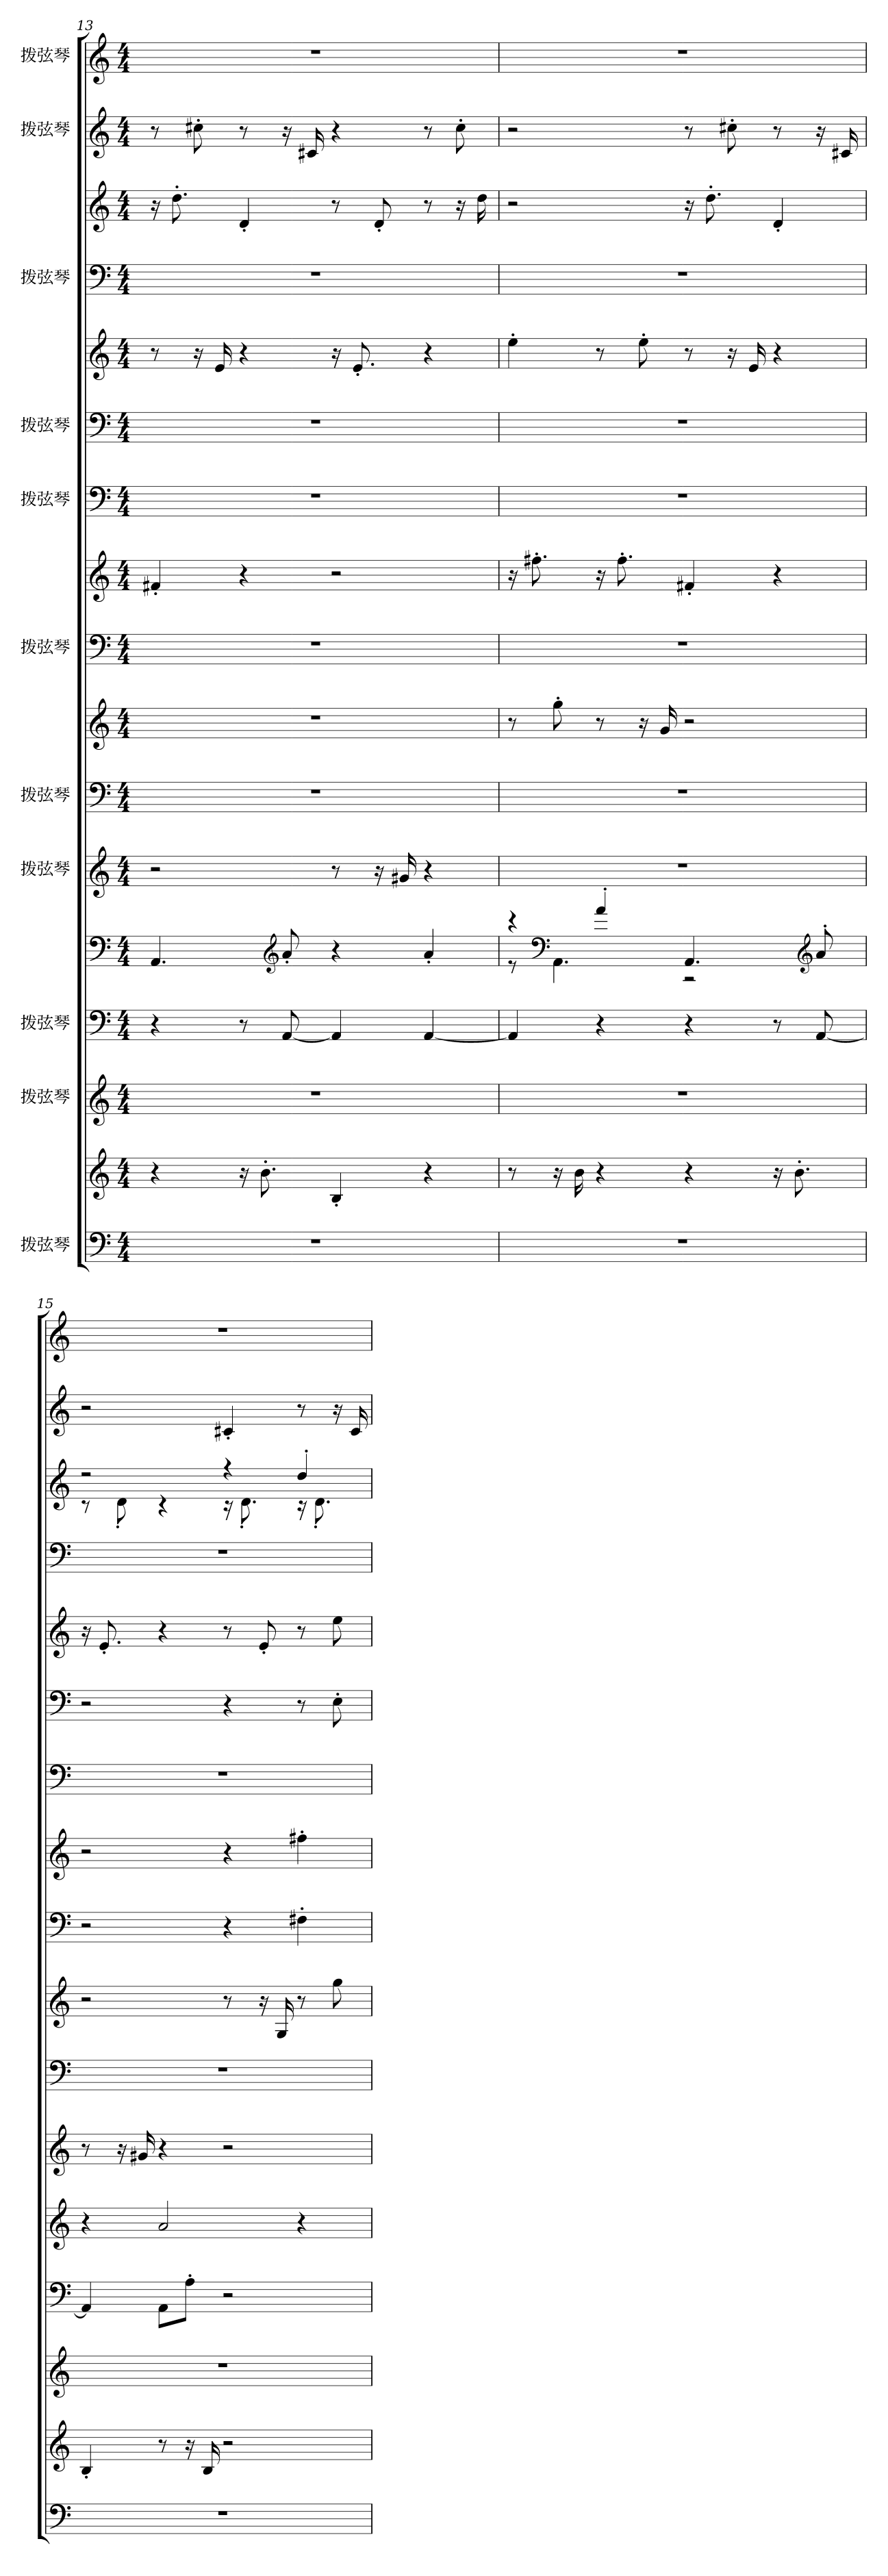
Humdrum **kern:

**kern	**kern	**kern	**kern	**kern	**kern	**kern	**kern	**kern	**kern	**kern	**kern	**kern	**kern	**kern	**kern	**kern
*part11	*part11	*part10	*part9	*part9	*part8	*part7	*part7	*part6	*part6	*part5	*part4	*part4	*part3	*part3	*part2	*part1
*staff17	*staff16	*staff15	*staff14	*staff13	*staff12	*staff11	*staff10	*staff9	*staff8	*staff7	*staff6	*staff5	*staff4	*staff3	*staff2	*staff1
*I"拨弦琴	*	*I"拨弦琴	*I"拨弦琴	*	*I"拨弦琴	*I"拨弦琴	*	*I"拨弦琴	*	*I"拨弦琴	*I"拨弦琴	*	*I"拨弦琴	*	*I"拨弦琴	*I"拨弦琴
*clefF4	*clefG2	*clefG2	*clefF4	*clefF4	*clefG2	*clefF4	*clefG2	*clefF4	*clefG2	*clefF4	*clefF4	*clefG2	*clefF4	*clefG2	*clefG2	*clefG2
*k[]	*k[]	*k[]	*k[]	*k[]	*k[]	*k[]	*k[]	*k[]	*k[]	*k[]	*k[]	*k[]	*k[]	*k[]	*k[]	*k[]
*M4/4	*M4/4	*M4/4	*M4/4	*M4/4	*M4/4	*M4/4	*M4/4	*M4/4	*M4/4	*M4/4	*M4/4	*M4/4	*M4/4	*M4/4	*M4/4	*M4/4
=13	=13	=13	=13	=13	=13	=13	=13	=13	=13	=13	=13	=13	=13	=13	=13	=13
1r	4r	1r	4r	4.AA/	2r	1r	1r	1r	4f#X'/	1r	1r	8r	1r	16r	8r	1r
.	.	.	.	.	.	.	.	.	.	.	.	.	.	8.dd'\	.	.
.	.	.	.	.	.	.	.	.	.	.	.	16r	.	.	8cc#X'\	.
.	.	.	.	.	.	.	.	.	.	.	.	16e/	.	.	.	.
.	16r	.	8r	.	.	.	.	.	4r	.	.	4r	.	4d'/	8r	.
.	8.b'\	.	.	.	.	.	.	.	.	.	.	.	.	.	.	.
*	*	*	*	*clefG2	*	*	*	*	*	*	*	*	*	*	*	*
.	.	.	[8AA/	8a'/	.	.	.	.	.	.	.	.	.	.	16r	.
.	.	.	.	.	.	.	.	.	.	.	.	.	.	.	16c#X/	.
.	4B'/	.	4AA/]	4r	8r	.	.	.	2r	.	.	16r	.	8r	4r	.
.	.	.	.	.	.	.	.	.	.	.	.	8.e'/	.	.	.	.
.	.	.	.	.	16r	.	.	.	.	.	.	.	.	8d'/	.	.
.	.	.	.	.	16g#X/	.	.	.	.	.	.	.	.	.	.	.
.	4r	.	[4AA/	4a'/	4r	.	.	.	.	.	.	4r	.	8r	8r	.
.	.	.	.	.	.	.	.	.	.	.	.	.	.	16r	8cc#'\	.
.	.	.	.	.	.	.	.	.	.	.	.	.	.	16dd\	.	.
!!LO:PB:g=z
=14	=14	=14	=14	=14	=14	=14	=14	=14	=14	=14	=14	=14	=14	=14	=14	=14
*	*	*	*	*^	*	*	*	*	*	*	*	*	*	*	*	*
1r	8r	1r	4AA/]	4r	8r	1r	1r	8r	1r	16r	1r	1r	4ee'\	1r	2r	2r	1r
.	.	.	.	.	.	.	.	.	.	8.ff#X'\	.	.	.	.	.	.	.
*	*	*	*	*clefF4	*	*	*	*	*	*	*	*	*	*	*	*	*
.	16r	.	.	.	4.AA\	.	.	8gg'\	.	.	.	.	.	.	.	.	.
.	16b\	.	.	.	.	.	.	.	.	.	.	.	.	.	.	.	.
.	4r	.	4r	4a'/	.	.	.	8r	.	16r	.	.	8r	.	.	.	.
.	.	.	.	.	.	.	.	.	.	8.ff#'\	.	.	.	.	.	.	.
.	.	.	.	.	.	.	.	16r	.	.	.	.	8ee'\	.	.	.	.
.	.	.	.	.	.	.	.	16g/	.	.	.	.	.	.	.	.	.
.	4r	.	4r	4.AA/	2r	.	.	2r	.	4f#X'/	.	.	8r	.	16r	8r	.
.	.	.	.	.	.	.	.	.	.	.	.	.	.	.	8.dd'\	.	.
.	.	.	.	.	.	.	.	.	.	.	.	.	16r	.	.	8cc#X'\	.
.	.	.	.	.	.	.	.	.	.	.	.	.	16e/	.	.	.	.
.	16r	.	8r	.	.	.	.	.	.	4r	.	.	4r	.	4d'/	8r	.
.	8.b'\	.	.	.	.	.	.	.	.	.	.	.	.	.	.	.	.
*	*	*	*	*clefG2	*	*	*	*	*	*	*	*	*	*	*	*	*
.	.	.	[8AA/	8a'/	.	.	.	.	.	.	.	.	.	.	.	16r	.
.	.	.	.	.	.	.	.	.	.	.	.	.	.	.	.	16c#X/	.
*	*	*	*	*v	*v	*	*	*	*	*	*	*	*	*	*	*	*
=15	=15	=15	=15	=15	=15	=15	=15	=15	=15	=15	=15	=15	=15	=15	=15	=15
*	*	*	*	*	*	*	*	*	*	*	*	*	*	*^	*	*
1r	4B'/	1r	4AA/]	4r	8r	1r	2r	2r	2r	1r	2r	16r	1r	2r	8r	2r	1r
.	.	.	.	.	.	.	.	.	.	.	.	8.e'/	.	.	.	.	.
.	.	.	.	.	16r	.	.	.	.	.	.	.	.	.	8d'\	.	.
.	.	.	.	.	16g#X/	.	.	.	.	.	.	.	.	.	.	.	.
.	8r	.	8AA\L	2a/	4r	.	.	.	.	.	.	4r	.	.	4r	.	.
.	16r	.	8A'\J	.	.	.	.	.	.	.	.	.	.	.	.	.	.
.	16B/	.	.	.	.	.	.	.	.	.	.	.	.	.	.	.	.
.	2r	.	2r	.	2r	.	8r	4r	4r	.	4r	8r	.	4r	16r	4c#X'/	.
.	.	.	.	.	.	.	.	.	.	.	.	.	.	.	8.d'\	.	.
.	.	.	.	.	.	.	16r	.	.	.	.	8e'/	.	.	.	.	.
.	.	.	.	.	.	.	16G/	.	.	.	.	.	.	.	.	.	.
.	.	.	.	4r	.	.	8r	4F#X'\	4ff#X'\	.	8r	8r	.	4dd'/	16r	8r	.
.	.	.	.	.	.	.	.	.	.	.	.	.	.	.	8.d'\	.	.
.	.	.	.	.	.	.	8gg\	.	.	.	8E'\	8ee\	.	.	.	16r	.
.	.	.	.	.	.	.	.	.	.	.	.	.	.	.	.	16c#/	.
*	*	*	*	*	*	*	*	*	*	*	*	*	*	*v	*v	*	*
=	=	=	=	=	=	=	=	=	=	=	=	=	=	=	=	=
*-	*-	*-	*-	*-	*-	*-	*-	*-	*-	*-	*-	*-	*-	*-	*-	*-
